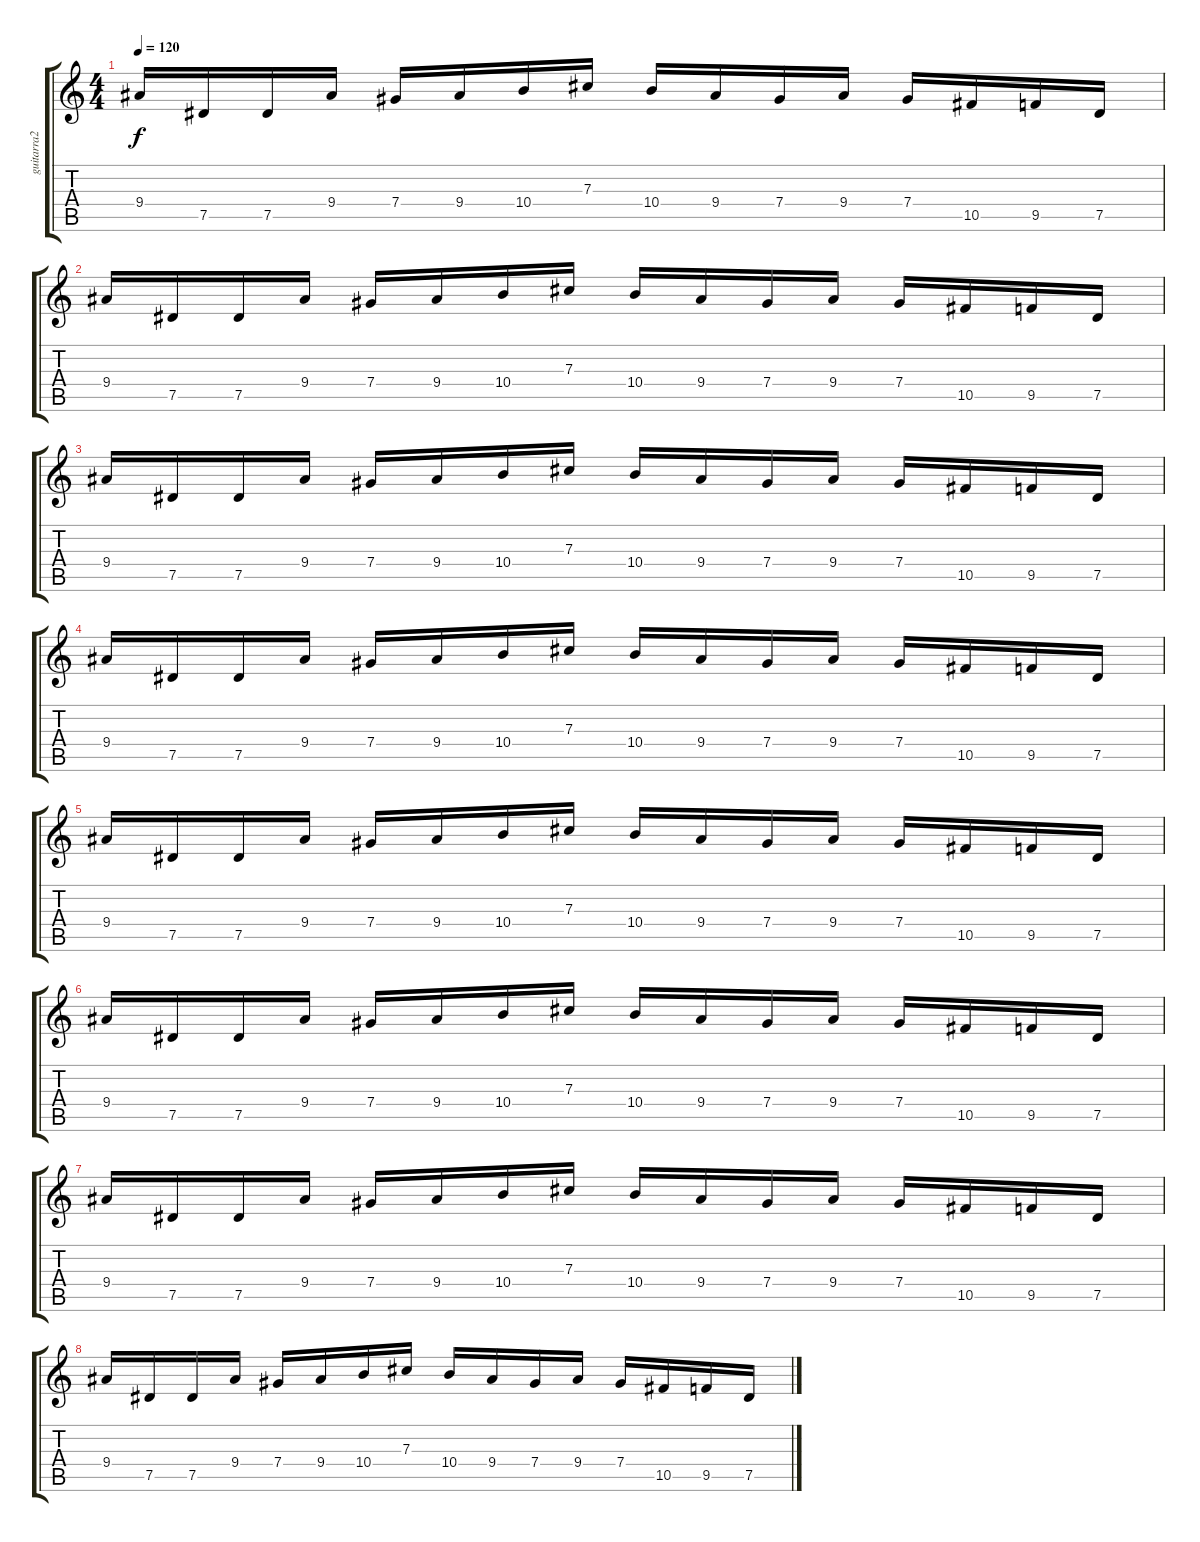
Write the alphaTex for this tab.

\track ("guitarra2" "guitarra2") {instrument overdrivenguitar}
\staff {score tabs}
\tuning (Eb4 Bb3 Gb3 Db3 Ab2 Eb2) {hide}
\ts (4 4)
\tempo 120
\clef g2
\ks c
9.4.16{dy f} 7.5.16 7.5.16 9.4.16 7.4.16 9.4.16 10.4.16 7.3.16 10.4.16 9.4.16 7.4.16 9.4.16 7.4.16 10.5.16 9.5.16 7.5.16 |
9.4.16 7.5.16 7.5.16 9.4.16 7.4.16 9.4.16 10.4.16 7.3.16 10.4.16 9.4.16 7.4.16 9.4.16 7.4.16 10.5.16 9.5.16 7.5.16 |
9.4.16 7.5.16 7.5.16 9.4.16 7.4.16 9.4.16 10.4.16 7.3.16 10.4.16 9.4.16 7.4.16 9.4.16 7.4.16 10.5.16 9.5.16 7.5.16 |
9.4.16 7.5.16 7.5.16 9.4.16 7.4.16 9.4.16 10.4.16 7.3.16 10.4.16 9.4.16 7.4.16 9.4.16 7.4.16 10.5.16 9.5.16 7.5.16 |
9.4.16 7.5.16 7.5.16 9.4.16 7.4.16 9.4.16 10.4.16 7.3.16 10.4.16 9.4.16 7.4.16 9.4.16 7.4.16 10.5.16 9.5.16 7.5.16 |
9.4.16 7.5.16 7.5.16 9.4.16 7.4.16 9.4.16 10.4.16 7.3.16 10.4.16 9.4.16 7.4.16 9.4.16 7.4.16 10.5.16 9.5.16 7.5.16 |
9.4.16 7.5.16 7.5.16 9.4.16 7.4.16 9.4.16 10.4.16 7.3.16 10.4.16 9.4.16 7.4.16 9.4.16 7.4.16 10.5.16 9.5.16 7.5.16 |
9.4.16 7.5.16 7.5.16 9.4.16 7.4.16 9.4.16 10.4.16 7.3.16 10.4.16 9.4.16 7.4.16 9.4.16 7.4.16 10.5.16 9.5.16 7.5.16
